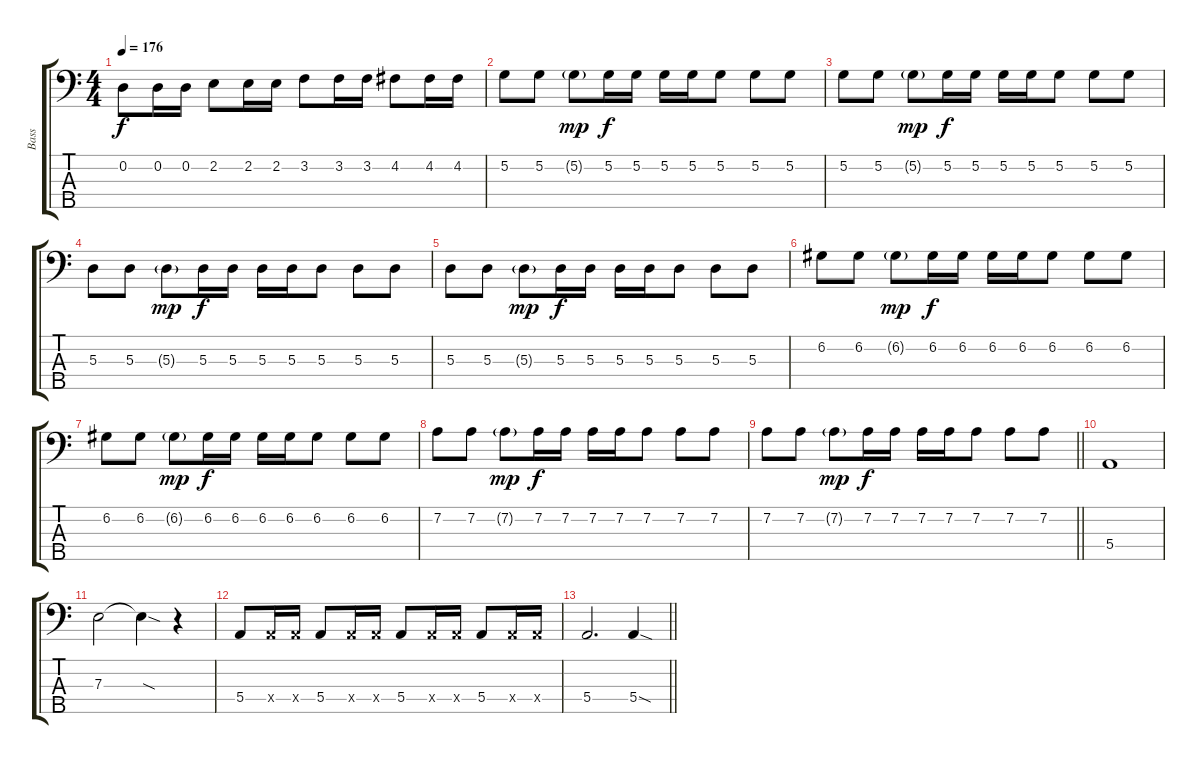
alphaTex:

\track ("Bass" "Bass") {instrument electricbasspick}
\staff {score tabs}
\tuning (G2 D2 A1 E1 B0) {hide}
\ts (4 4)
\tempo 176
\clef f4
\ks c
0.2.8{dy f} 0.2.16 0.2.16 2.2.8 2.2.16 2.2.16 3.2.8 3.2.16 3.2.16 4.2.8 4.2.16 4.2.16 |
5.2.8 5.2.8 5.2{g}.8{dy mp} 5.2.16{dy f} 5.2.16 5.2.16 5.2.16 5.2.8 5.2.8 5.2.8 |
5.2.8 5.2.8 5.2{g}.8{dy mp} 5.2.16{dy f} 5.2.16 5.2.16 5.2.16 5.2.8 5.2.8 5.2.8 |
5.3.8 5.3.8 5.3{g}.8{dy mp} 5.3.16{dy f} 5.3.16 5.3.16 5.3.16 5.3.8 5.3.8 5.3.8 |
5.3.8 5.3.8 5.3{g}.8{dy mp} 5.3.16{dy f} 5.3.16 5.3.16 5.3.16 5.3.8 5.3.8 5.3.8 |
6.2.8 6.2.8 6.2{g}.8{dy mp} 6.2.16{dy f} 6.2.16 6.2.16 6.2.16 6.2.8 6.2.8 6.2.8 |
6.2.8 6.2.8 6.2{g}.8{dy mp} 6.2.16{dy f} 6.2.16 6.2.16 6.2.16 6.2.8 6.2.8 6.2.8 |
7.2.8 7.2.8 7.2{g}.8{dy mp} 7.2.16{dy f} 7.2.16 7.2.16 7.2.16 7.2.8 7.2.8 7.2.8 |
\barLineRight lightlight
7.2.8 7.2.8 7.2{g}.8{dy mp} 7.2.16{dy f} 7.2.16 7.2.16 7.2.16 7.2.8 7.2.8 7.2.8 |
5.4.1 |
7.3.2 7.3{sod t}.4 r.4 |
5.4.8 5.4{x}.16 5.4{x}.16 5.4.8 5.4{x}.16 5.4{x}.16 5.4.8 5.4{x}.16 5.4{x}.16 5.4.8 5.4{x}.16 5.4{x}.16 |
\barLineRight lightlight
5.4.2{d} 5.4{sod}.4
